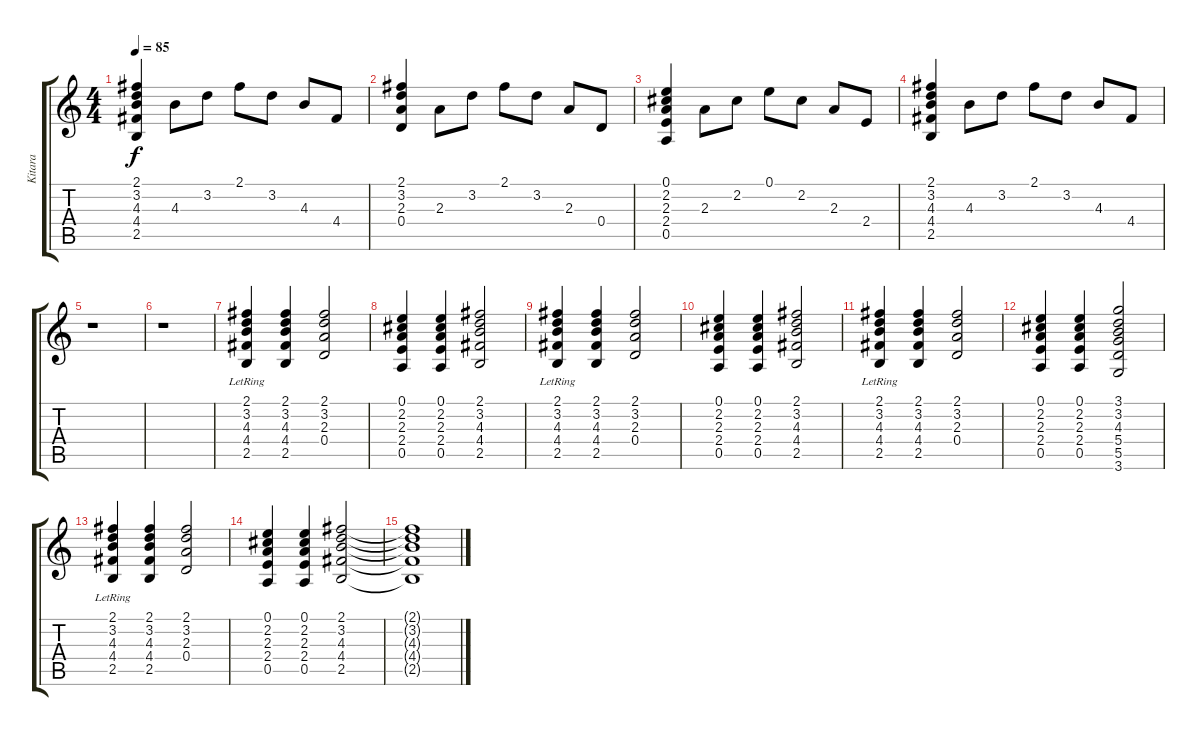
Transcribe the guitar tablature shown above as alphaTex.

\track ("Kitara" "Kitara") {instrument electricguitarclean}
\staff {score tabs}
\tuning (E4 B3 G3 D3 A2 E2) {hide}
\ts (4 4)
\tempo 85
\clef g2
\ks c
(2.1 3.2 4.3 4.4 2.5).4{dy f instrument electricguitarclean} 4.3.8 3.2.8 2.1.8 3.2.8 4.3.8 4.4.8 |
(2.1 3.2 2.3 0.4).4 2.3.8 3.2.8 2.1.8 3.2.8 2.3.8 0.4.8 |
(0.1 2.2 2.3 2.4 0.5).4 2.3.8 2.2.8 0.1.8 2.2.8 2.3.8 2.4.8 |
(2.1 3.2 4.3 4.4 2.5).4 4.3.8 3.2.8 2.1.8 3.2.8 4.3.8 4.4.8 |
r.1 |
r.1 |
(2.1{lr} 3.2 4.3 4.4 2.5).4 (2.1 3.2 4.3 4.4 2.5).4 (2.1 3.2 2.3 0.4).2 |
(0.1 2.2 2.3 2.4 0.5).4 (0.1 2.2 2.3 2.4 0.5).4 (2.1 3.2 4.3 4.4 2.5).2 |
(2.1{lr} 3.2 4.3 4.4 2.5).4 (2.1 3.2 4.3 4.4 2.5).4 (2.1 3.2 2.3 0.4).2 |
(0.1 2.2 2.3 2.4 0.5).4 (0.1 2.2 2.3 2.4 0.5).4 (2.1 3.2 4.3 4.4 2.5).2 |
(2.1{lr} 3.2 4.3 4.4 2.5).4 (2.1 3.2 4.3 4.4 2.5).4 (2.1 3.2 2.3 0.4).2 |
(0.1 2.2 2.3 2.4 0.5).4 (0.1 2.2 2.3 2.4 0.5).4 (3.1 3.2 4.3 5.4 5.5 3.6).2 |
(2.1{lr} 3.2 4.3 4.4 2.5).4 (2.1 3.2 4.3 4.4 2.5).4 (2.1 3.2 2.3 0.4).2 |
(0.1 2.2 2.3 2.4 0.5).4 (0.1 2.2 2.3 2.4 0.5).4 (2.1 3.2 4.3 4.4 2.5).2 |
(2.1{t} 3.2{t} 4.3{t} 4.4{t} 2.5{t}).1
